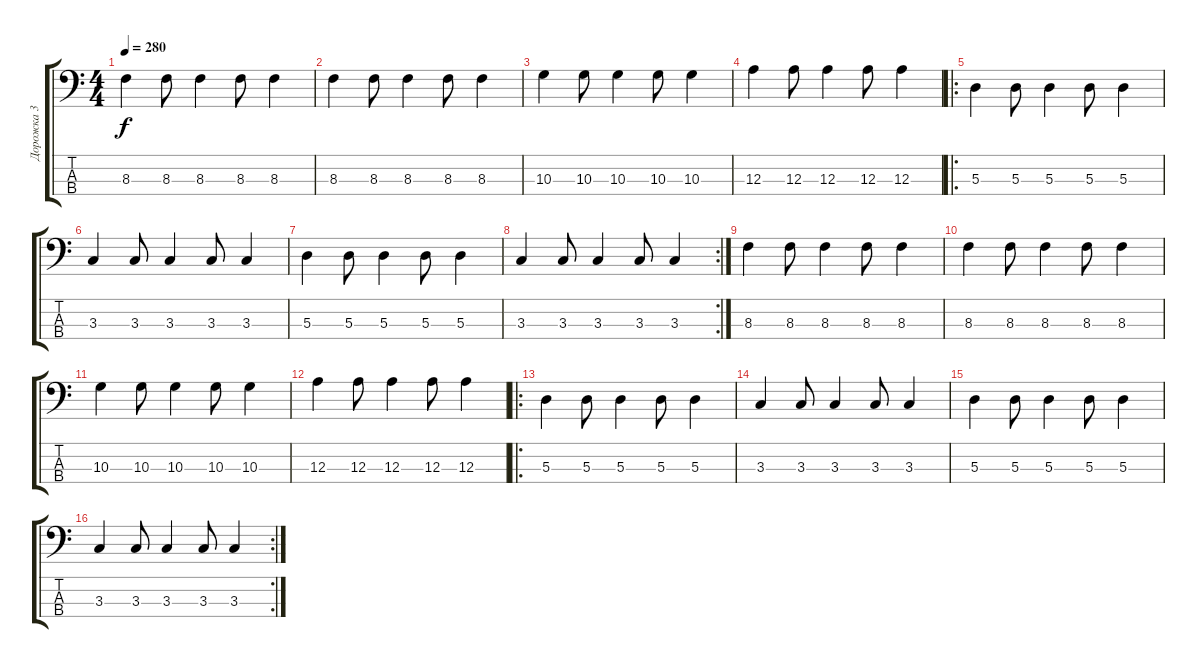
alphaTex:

\track ("Дорожка 3" "Дорожка 3") {instrument electricbasspick}
\staff {score tabs}
\tuning (G2 D2 A1 E1) {hide}
\ts (4 4)
\tempo 280
\clef f4
\ks c
8.3.4{dy f} 8.3.8 8.3.4 8.3.8 8.3.4 |
8.3.4 8.3.8 8.3.4 8.3.8 8.3.4 |
10.3.4 10.3.8 10.3.4 10.3.8 10.3.4 |
12.3.4 12.3.8 12.3.4 12.3.8 12.3.4 |
\ro
5.3.4 5.3.8 5.3.4 5.3.8 5.3.4 |
3.3.4 3.3.8 3.3.4 3.3.8 3.3.4 |
5.3.4 5.3.8 5.3.4 5.3.8 5.3.4 |
\rc 2
3.3.4 3.3.8 3.3.4 3.3.8 3.3.4 |
8.3.4 8.3.8 8.3.4 8.3.8 8.3.4 |
8.3.4 8.3.8 8.3.4 8.3.8 8.3.4 |
10.3.4 10.3.8 10.3.4 10.3.8 10.3.4 |
12.3.4 12.3.8 12.3.4 12.3.8 12.3.4 |
\ro
5.3.4 5.3.8 5.3.4 5.3.8 5.3.4 |
3.3.4 3.3.8 3.3.4 3.3.8 3.3.4 |
5.3.4 5.3.8 5.3.4 5.3.8 5.3.4 |
\rc 2
3.3.4 3.3.8 3.3.4 3.3.8 3.3.4
